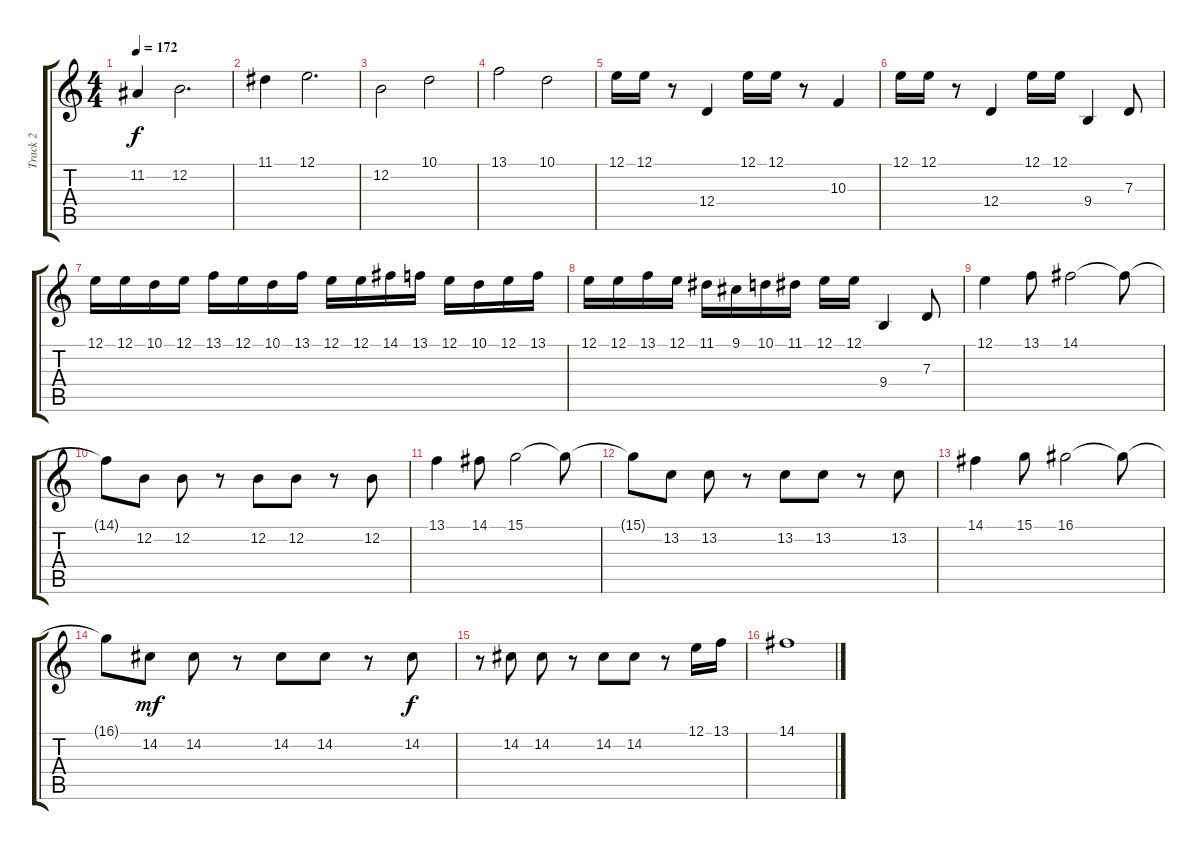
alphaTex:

\track ("Track 2" "Track 2") {instrument lead8bassandlead}
\staff {score tabs}
\tuning (E4 B3 G3 D3 A2 E2) {hide}
\ts (4 4)
\tempo 172
\clef g2
\ks c
11.2.4{dy f volume 15} 12.2.2{d volume 15} |
11.1.4{volume 15} 12.1.2{d volume 15} |
12.2.2{volume 15} 10.1.2 |
13.1.2 10.1.2 |
12.1.16 12.1.16 r.8 12.4.4 12.1.16 12.1.16 r.8 10.3.4 |
12.1.16 12.1.16 r.8 12.4.4 12.1.16 12.1.16 9.4.4 7.3.8 |
12.1.16 12.1.16 10.1.16 12.1.16 13.1.16 12.1.16 10.1.16 13.1.16 12.1.16 12.1.16 14.1.16 13.1.16 12.1.16 10.1.16 12.1.16 13.1.16 |
12.1.16 12.1.16 13.1.16 12.1.16 11.1.16 9.1.16 10.1.16 11.1.16 12.1.16 12.1.16 9.4.4 7.3.8 |
12.1.4{volume 15} 13.1.8{volume 15} 14.1.2 14.1{t}.8 |
14.1{t}.8 12.2.8{volume 15} 12.2.8 r.8 12.2.8 12.2.8 r.8 12.2.8 |
13.1.4{volume 15} 14.1.8{volume 15} 15.1.2 15.1{t}.8 |
15.1{t}.8 13.2.8{volume 14} 13.2.8 r.8 13.2.8 13.2.8 r.8 13.2.8 |
14.1.4{volume 15} 15.1.8{volume 15} 16.1.2 16.1{t}.8 |
16.1{t}.8 14.2.8{dy mf volume 15} 14.2.8 r.8 14.2.8 14.2.8 r.8 14.2.8{dy f} |
r.8 14.2.8 14.2.8 r.8 14.2.8 14.2.8 r.8 12.1.16 13.1.16 |
14.1.1
